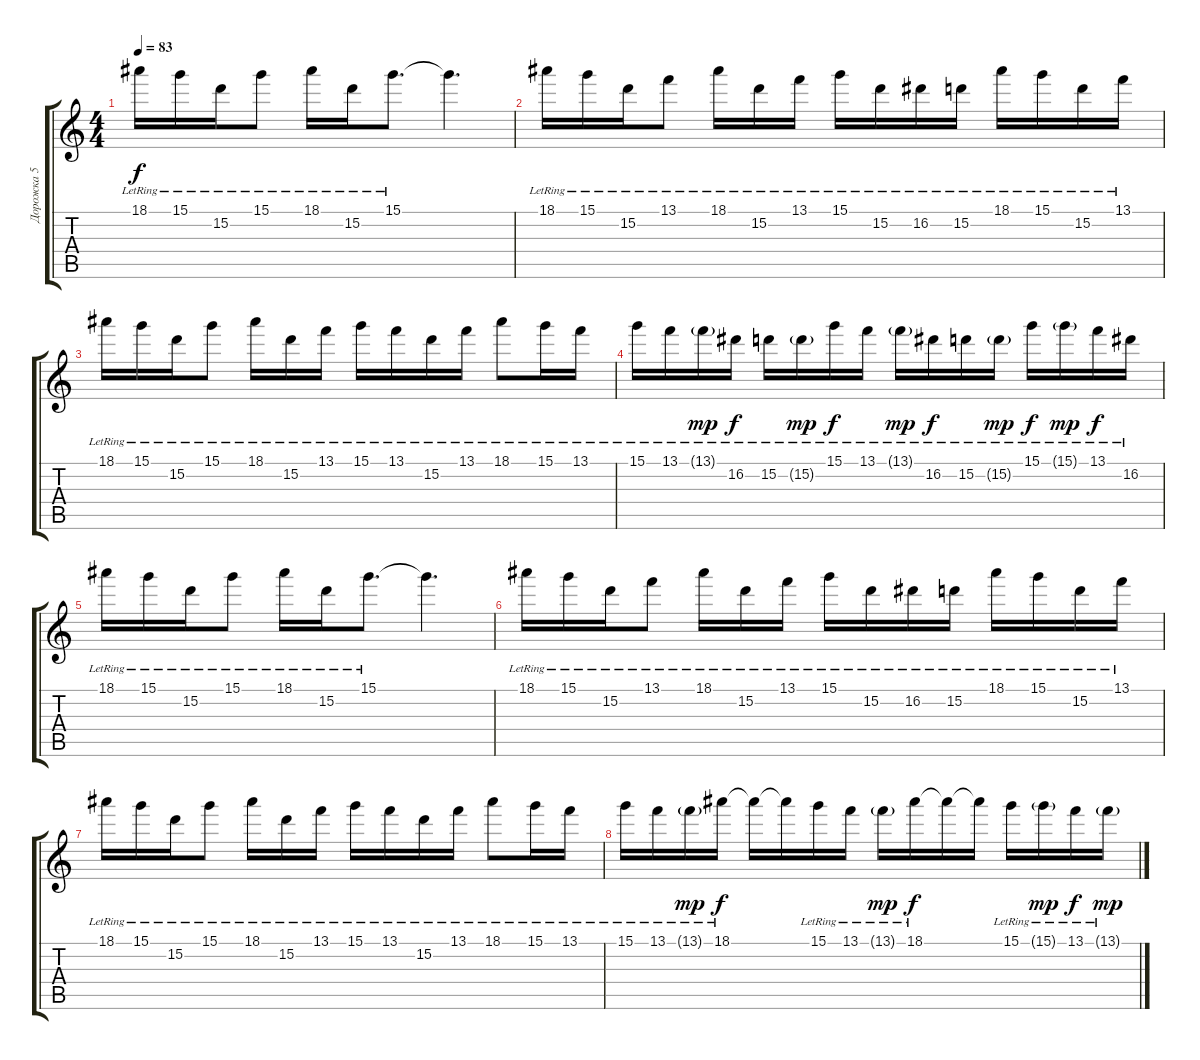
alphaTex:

\track ("Дорожка 5" "Дорожка 5") {instrument electricguitarjazz}
\staff {score tabs}
\tuning (E4 B3 G3 D3 A2 D2) {hide}
\ts (4 4)
\tempo 83
\clef g2
\ks c
18.1{lr}.16{dy f volume 11} 15.1{lr}.16 15.2{lr}.16 15.1{lr}.8 18.1{lr}.16 15.2{lr}.16 15.1{lr}.8{d} 15.1{t}.4{d} |
18.1{lr}.16 15.1{lr}.16 15.2{lr}.16 13.1{lr}.8 18.1{lr}.16 15.2{lr}.16 13.1{lr}.16 15.1{lr}.16 15.2{lr}.16 16.2{lr}.16 15.2{lr}.16 18.1{lr}.16 15.1{lr}.16 15.2{lr}.16 13.1{lr}.16 |
18.1{lr}.16 15.1{lr}.16 15.2{lr}.16 15.1{lr}.8 18.1{lr}.16 15.2{lr}.16 13.1{lr}.16 15.1{lr}.16 13.1{lr}.16 15.2{lr}.16 13.1{lr}.16 18.1{lr}.8 15.1{lr}.16 13.1{lr}.16 |
15.1{lr}.16 13.1{lr}.16 13.1{g lr}.16{dy mp} 16.2{lr}.16{dy f} 15.2{lr}.16 15.2{g lr}.16{dy mp} 15.1{lr}.16{dy f} 13.1{lr}.16 13.1{g lr}.16{dy mp} 16.2{lr}.16{dy f} 15.2{lr}.16 15.2{g lr}.16{dy mp} 15.1{lr}.16{dy f} 15.1{g lr}.16{dy mp} 13.1{lr}.16{dy f} 16.2{lr}.16 |
18.1{lr}.16 15.1{lr}.16 15.2{lr}.16 15.1{lr}.8 18.1{lr}.16 15.2{lr}.16 15.1{lr}.8{d} 15.1{t}.4{d} |
18.1{lr}.16 15.1{lr}.16 15.2{lr}.16 13.1{lr}.8 18.1{lr}.16 15.2{lr}.16 13.1{lr}.16 15.1{lr}.16 15.2{lr}.16 16.2{lr}.16 15.2{lr}.16 18.1{lr}.16 15.1{lr}.16 15.2{lr}.16 13.1{lr}.16 |
18.1{lr}.16 15.1{lr}.16 15.2{lr}.16 15.1{lr}.8 18.1{lr}.16 15.2{lr}.16 13.1{lr}.16 15.1{lr}.16 13.1{lr}.16 15.2{lr}.16 13.1{lr}.16 18.1{lr}.8 15.1{lr}.16 13.1{lr}.16 |
15.1{lr}.16 13.1{lr}.16 13.1{g lr}.16{dy mp} 18.1{lr}.16{dy f} 18.1{t}.16 18.1{t}.16 15.1{lr}.16 13.1{lr}.16 13.1{g lr}.16{dy mp} 18.1{lr}.16{dy f} 18.1{t}.16 18.1{t}.16 15.1{lr}.16 15.1{g lr}.16{dy mp} 13.1{lr}.16{dy f} 13.1{g lr}.16{dy mp}
